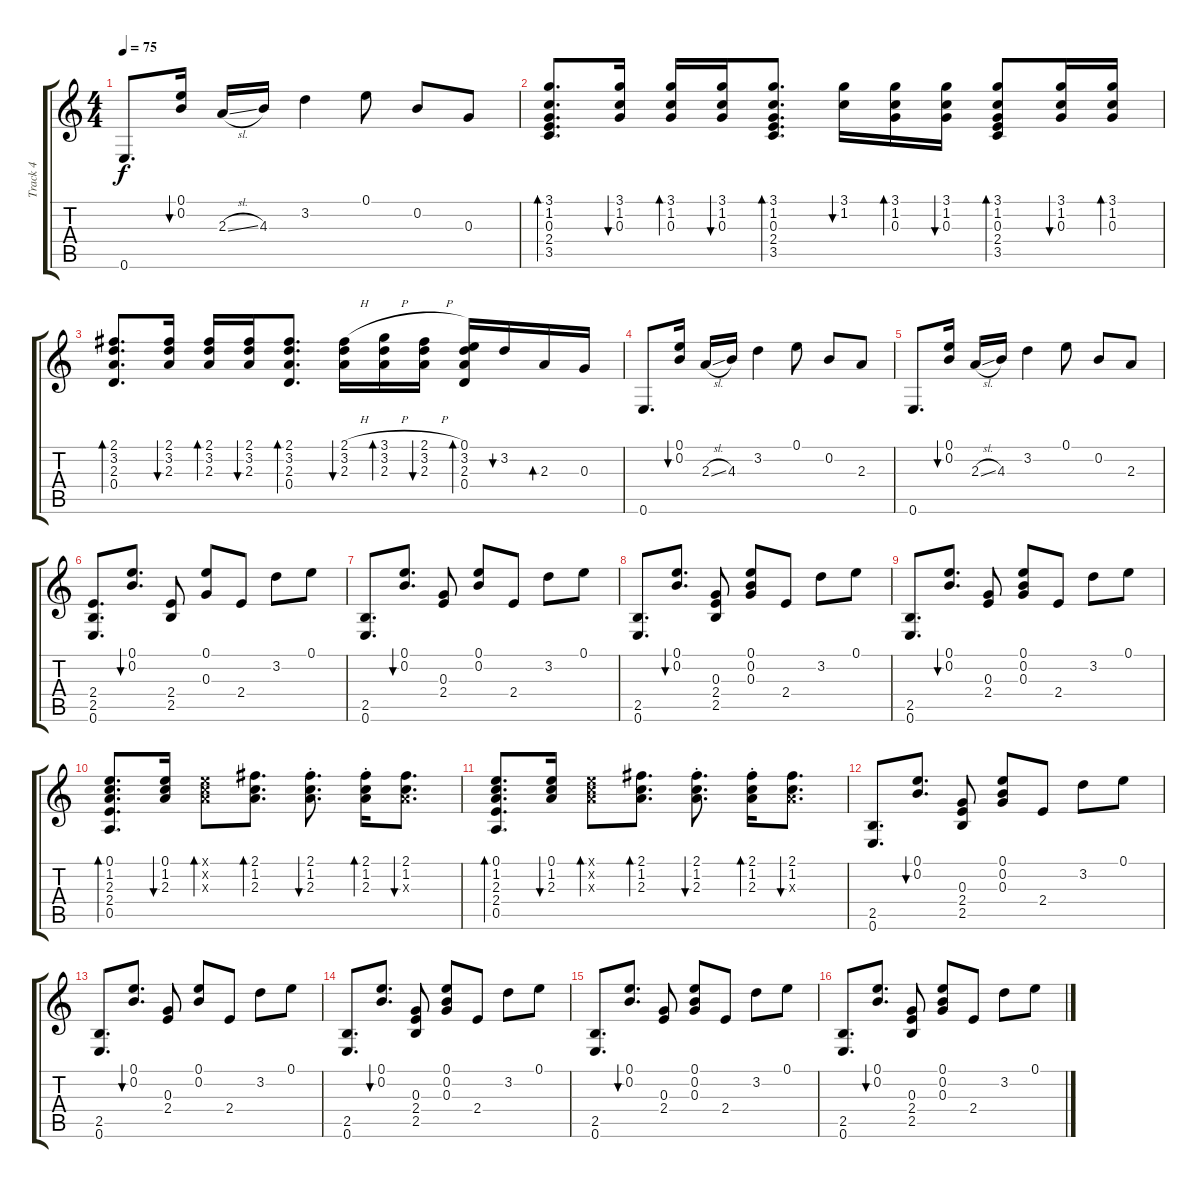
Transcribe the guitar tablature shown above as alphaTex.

\track ("Track 4" "Track 4") {instrument electricguitarclean}
\staff {score tabs}
\tuning (E4 B3 G3 D3 A2 E2) {hide}
\ts (4 4)
\tempo 75
\clef g2
\ks c
0.6.8{d dy f} (0.1 0.2).16{bu 240} 2.3{sl}.16 4.3.16 3.2.4 0.1.8 0.2.8 0.3.8 |
(3.1 1.2 0.3 2.4 3.5).8{d bd 30} (3.1 1.2 0.3).16{bu 30} (3.1 1.2 0.3).16{bd 30} (3.1 1.2 0.3).16{bu 30} (3.1 1.2 0.3 2.4 3.5).8{d bd 30} (3.1 1.2).16{bu 30} (3.1 1.2 0.3).16{bd 30} (3.1 1.2 0.3).16{bu 30} (3.1 1.2 0.3 2.4 3.5).8{bd 30} (3.1 1.2 0.3).16{bu 120} (3.1 1.2 0.3).16{bd 120} |
(2.1 3.2 2.3 0.4).8{d bd 30} (2.1 3.2 2.3).16{bu 30} (2.1 3.2 2.3).16{bd 30} (2.1 3.2 2.3).16{bu 30} (2.1 3.2 2.3 0.4).8{d bd 30} (2.1{h} 3.2 2.3).16{bu 30} (3.1{h} 3.2 2.3).16{bd 30} (2.1{h} 3.2 2.3).16{bu 120} (0.1 3.2 2.3 0.4).16{bd 30} 3.2.16{bu 120} 2.3.16{bd 120} 0.3.16 |
0.6.8{d} (0.1 0.2).16{bu 240} 2.3{sl}.16 4.3.16 3.2.4 0.1.8 0.2.8 2.3.8 |
0.6.8{d} (0.1 0.2).16{bu 240} 2.3{sl}.16 4.3.16 3.2.4 0.1.8 0.2.8 2.3.8 |
(2.4 2.5 0.6).8{d} (0.1 0.2).8{d bu 240} (2.4 2.5).8 (0.1 0.3).8 2.4.8 3.2.8 0.1.8 |
(2.5 0.6).8{d} (0.1 0.2).8{d bu 240} (0.3 2.4).8 (0.1 0.2).8 2.4.8 3.2.8 0.1.8 |
(2.5 0.6).8{d} (0.1 0.2).8{d bu 240} (0.3 2.4 2.5).8 (0.1 0.2 0.3).8 2.4.8 3.2.8 0.1.8 |
(2.5 0.6).8{d} (0.1 0.2).8{d bu 240} (0.3 2.4).8 (0.1 0.2 0.3).8 2.4.8 3.2.8 0.1.8 |
(0.1 1.2 2.3 2.4 0.5).8{d bd 30} (0.1 1.2 2.3).16{bu 30} (0.1{x} 1.2{x} 2.3{x}).8{bd 30} (2.1 1.2 2.3).8{d bd 30} (2.1{st} 1.2{st} 2.3{st}).8{d bu 30} (2.1{st} 1.2{st} 2.3).16{bd 30} (2.1 1.2 2.3{x}).8{d bu 30} |
(0.1 1.2 2.3 2.4 0.5).8{d bd 30} (0.1 1.2 2.3).16{bu 30} (0.1{x} 1.2{x} 2.3{x}).8{bd 30} (2.1 1.2 2.3).8{d bd 30} (2.1{st} 1.2{st} 2.3{st}).8{d bu 30} (2.1{st} 1.2{st} 2.3).16{bd 30} (2.1 1.2 2.3{x}).8{d bu 30} |
(2.5 0.6).8{d} (0.1 0.2).8{d bu 240} (0.3 2.4 2.5).8 (0.1 0.2 0.3).8 2.4.8 3.2.8 0.1.8 |
(2.5 0.6).8{d} (0.1 0.2).8{d bu 240} (0.3 2.4).8 (0.1 0.2).8 2.4.8 3.2.8 0.1.8 |
(2.5 0.6).8{d} (0.1 0.2).8{d bu 240} (0.3 2.4 2.5).8 (0.1 0.2 0.3).8 2.4.8 3.2.8 0.1.8 |
(2.5 0.6).8{d} (0.1 0.2).8{d bu 240} (0.3 2.4).8 (0.1 0.2 0.3).8 2.4.8 3.2.8 0.1.8 |
(2.5 0.6).8{d} (0.1 0.2).8{d bu 240} (0.3 2.4 2.5).8 (0.1 0.2 0.3).8 2.4.8 3.2.8 0.1.8
